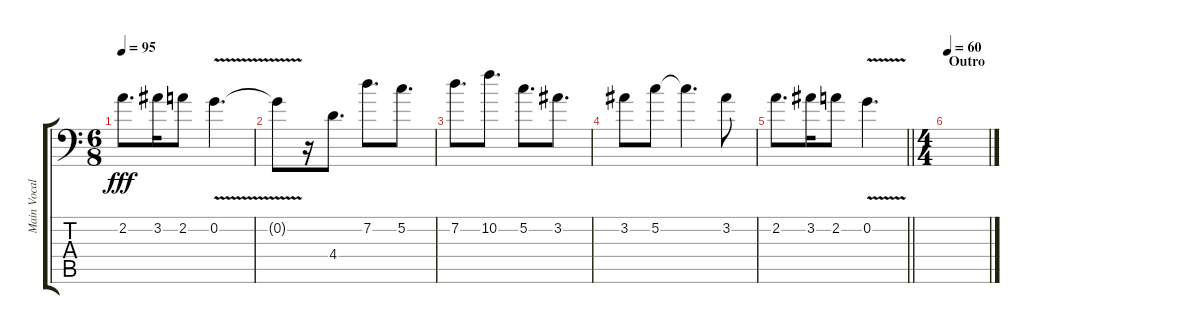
\track ("Main Vocal" "Main Vocal") {instrument electricbassfinger}
\staff {score tabs}
\tuning (C4 G3 Eb3 Bb2 F2 Bb1) {hide}
\ts (6 8)
\tempo 95
\clef f4
\ks c
2.2.8{d dy fff} 3.2.16 2.2.8 0.2{v}.4{d} |
0.2{t}.8 r.16 4.4.8{d} 7.2.8{d} 5.2.8{d} |
7.2.8{d} 10.2.8{d} 5.2.8{d} 3.2.8{d} |
3.2.8 5.2.8 5.2{t}.4{d} 3.2.8 |
\barLineRight lightlight
2.2.8{d} 3.2.16 2.2.8 0.2{v}.4{d} |
\ts (4 4)
\section ("" "Outro")
\tempo 60
